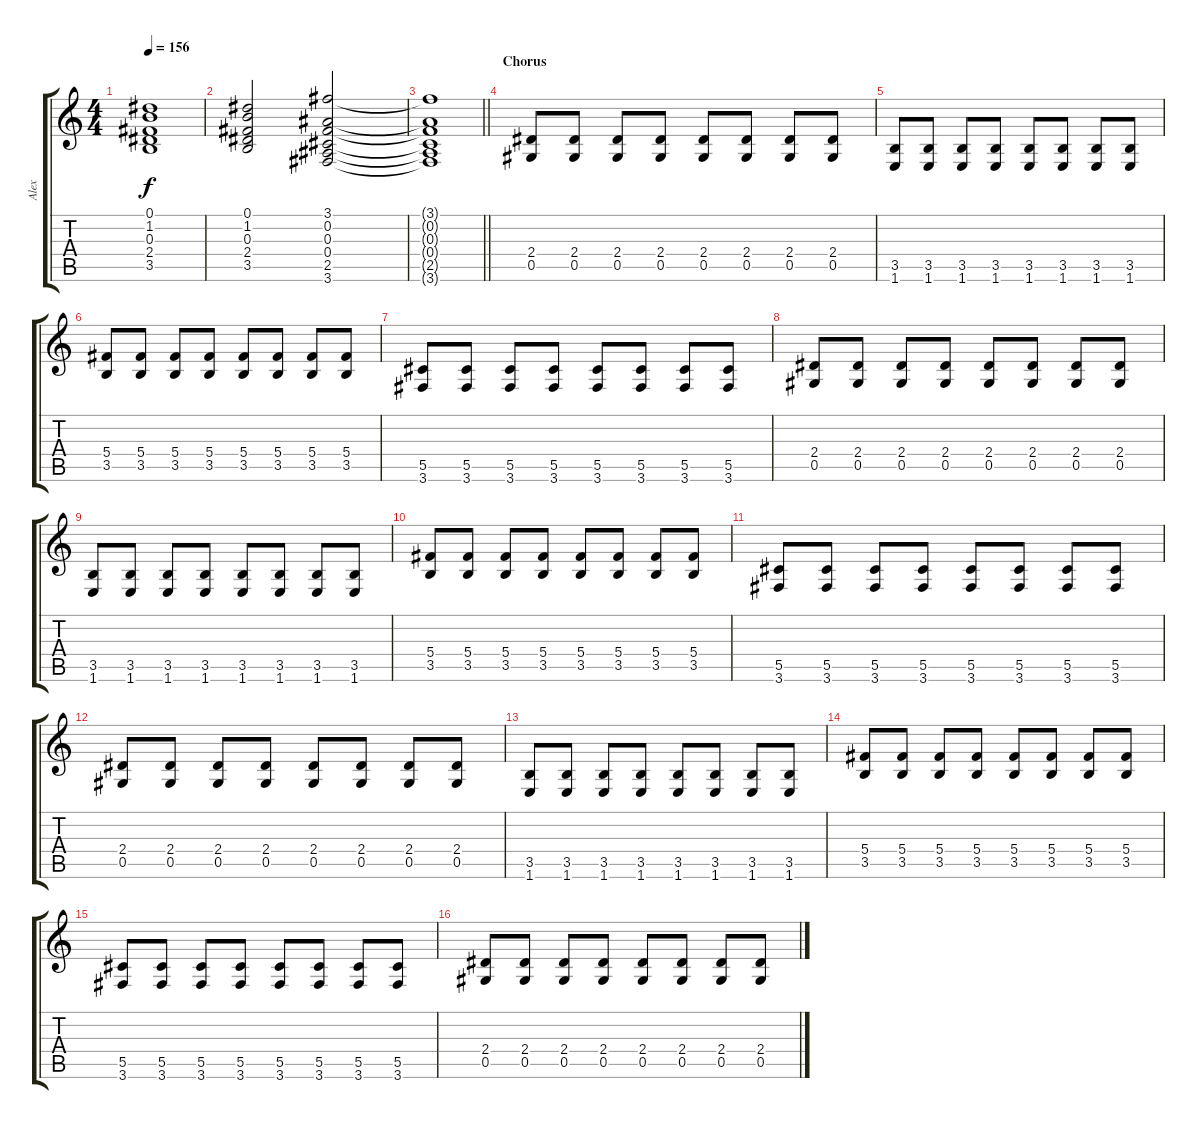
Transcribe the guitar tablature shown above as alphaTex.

\track ("Alex" "Alex") {instrument electricguitarclean}
\staff {score tabs}
\tuning (Eb4 Bb3 Gb3 Db3 Ab2 Eb2) {hide}
\ts (4 4)
\tempo 156
\clef g2
\ks c
(0.1 1.2 0.3 2.4 3.5).1{dy f} |
(0.1 1.2 0.3 2.4 3.5).2 (3.1 0.2 0.3 0.4 2.5 3.6).2 |
\barLineRight lightlight
(3.1{t} 0.2{t} 0.3{t} 0.4{t} 2.5{t} 3.6{t}).1 |
\section ("" "Chorus")
(2.4 0.5).8{instrument distortionguitar} (2.4 0.5).8 (2.4 0.5).8 (2.4 0.5).8 (2.4 0.5).8 (2.4 0.5).8 (2.4 0.5).8 (2.4 0.5).8 |
(3.5 1.6).8 (3.5 1.6).8 (3.5 1.6).8 (3.5 1.6).8 (3.5 1.6).8 (3.5 1.6).8 (3.5 1.6).8 (3.5 1.6).8 |
(5.4 3.5).8 (5.4 3.5).8 (5.4 3.5).8 (5.4 3.5).8 (5.4 3.5).8 (5.4 3.5).8 (5.4 3.5).8 (5.4 3.5).8 |
(5.5 3.6).8 (5.5 3.6).8 (5.5 3.6).8 (5.5 3.6).8 (5.5 3.6).8 (5.5 3.6).8 (5.5 3.6).8 (5.5 3.6).8 |
(2.4 0.5).8{instrument distortionguitar} (2.4 0.5).8 (2.4 0.5).8 (2.4 0.5).8 (2.4 0.5).8 (2.4 0.5).8 (2.4 0.5).8 (2.4 0.5).8 |
(3.5 1.6).8 (3.5 1.6).8 (3.5 1.6).8 (3.5 1.6).8 (3.5 1.6).8 (3.5 1.6).8 (3.5 1.6).8 (3.5 1.6).8 |
(5.4 3.5).8 (5.4 3.5).8 (5.4 3.5).8 (5.4 3.5).8 (5.4 3.5).8 (5.4 3.5).8 (5.4 3.5).8 (5.4 3.5).8 |
(5.5 3.6).8 (5.5 3.6).8 (5.5 3.6).8 (5.5 3.6).8 (5.5 3.6).8 (5.5 3.6).8 (5.5 3.6).8 (5.5 3.6).8 |
(2.4 0.5).8{instrument distortionguitar} (2.4 0.5).8 (2.4 0.5).8 (2.4 0.5).8 (2.4 0.5).8 (2.4 0.5).8 (2.4 0.5).8 (2.4 0.5).8 |
(3.5 1.6).8 (3.5 1.6).8 (3.5 1.6).8 (3.5 1.6).8 (3.5 1.6).8 (3.5 1.6).8 (3.5 1.6).8 (3.5 1.6).8 |
(5.4 3.5).8 (5.4 3.5).8 (5.4 3.5).8 (5.4 3.5).8 (5.4 3.5).8 (5.4 3.5).8 (5.4 3.5).8 (5.4 3.5).8 |
(5.5 3.6).8 (5.5 3.6).8 (5.5 3.6).8 (5.5 3.6).8 (5.5 3.6).8 (5.5 3.6).8 (5.5 3.6).8 (5.5 3.6).8 |
(2.4 0.5).8{instrument distortionguitar} (2.4 0.5).8 (2.4 0.5).8 (2.4 0.5).8 (2.4 0.5).8 (2.4 0.5).8 (2.4 0.5).8 (2.4 0.5).8
